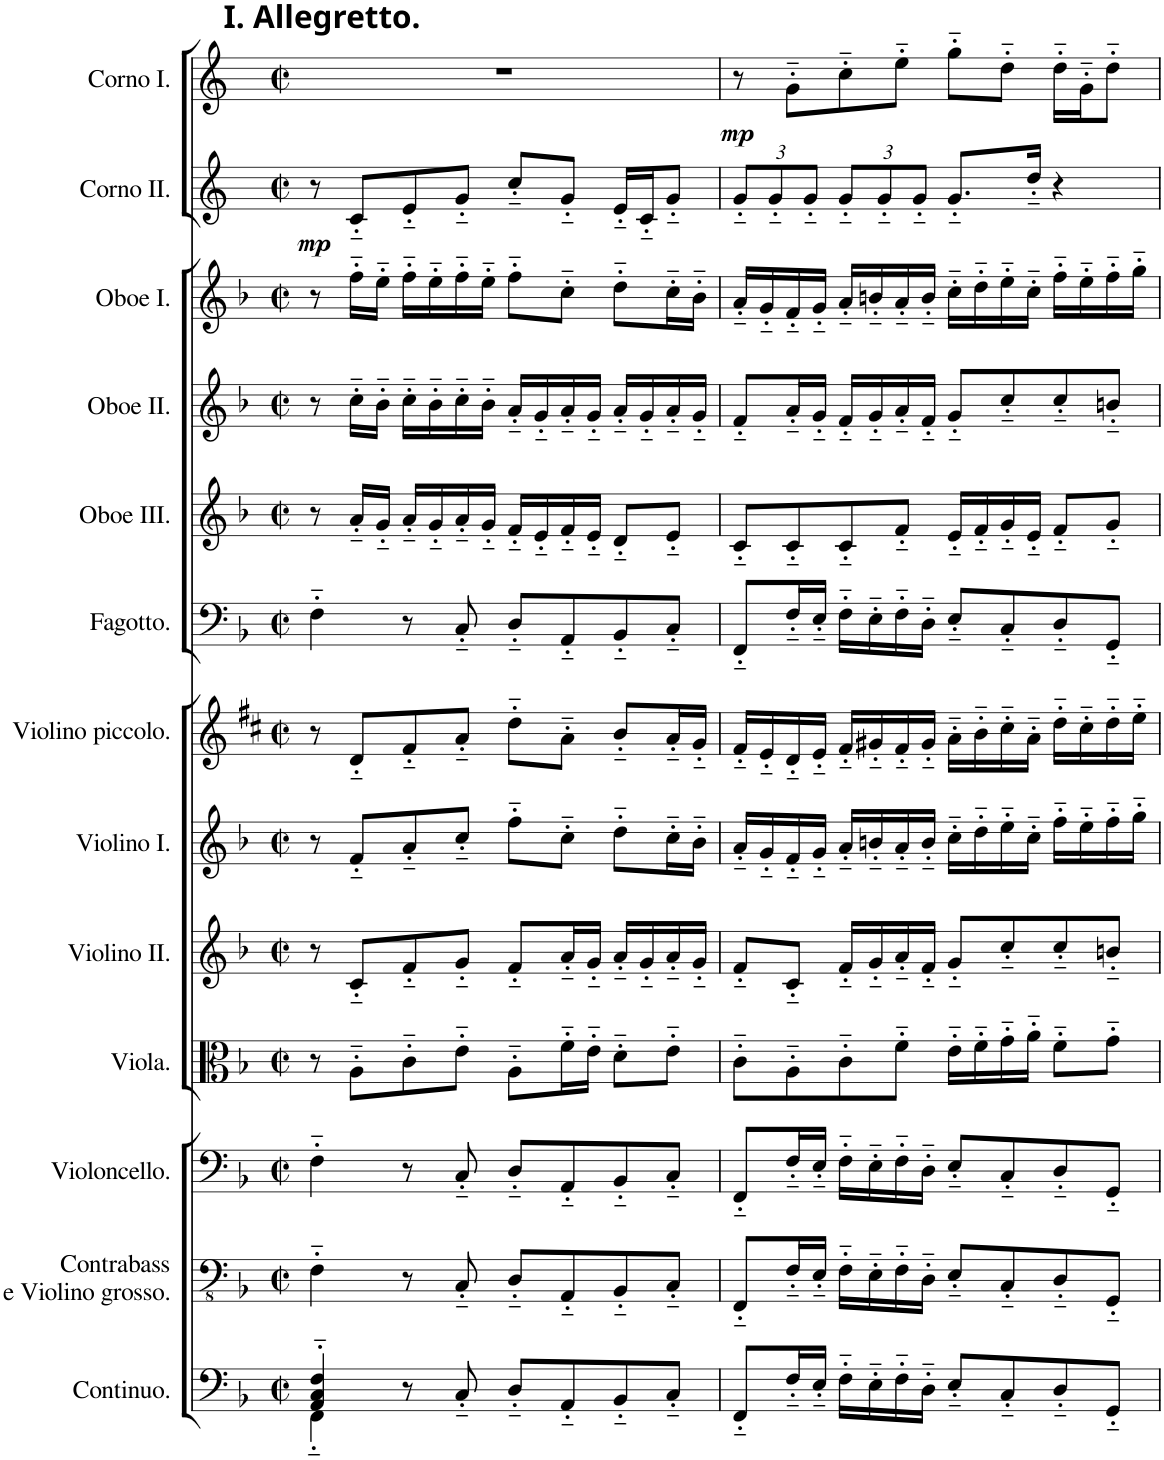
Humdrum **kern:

**kern	**kern	**kern	**kern	**kern	**kern	**kern	**kern	**kern	**kern	**kern	**kern	**dynam	**kern	**dynam
*part13	*part12	*part11	*part10	*part9	*part8	*part7	*part6	*part5	*part4	*part3	*part2	*part2	*part1	*part1
*staff13	*staff12	*staff11	*staff10	*staff9	*staff8	*staff7	*staff6	*staff5	*staff4	*staff3	*staff2	*staff2	*staff1	*staff1
*I"Continuo.	*I"Contrabass e Violino grosso.	*I"Violoncello.	*I"Viola.	*I"Violino II.	*I"Violino I.	*I"Violino piccolo.	*I"Fagotto.	*I"Oboe III.	*I"Oboe II.	*I"Oboe I.	*I"Corno II.	*	*I"Corno I.	*
*I'Cnt.	*I'Cnb e Vln gr.	*I'Vlc.	*I'Vla.	*I'Vln II.	*I'Vln I.	*I'Vln picc.	*I'Fgt.	*I'Obe III.	*I'Obe II.	*I'Obe I.	*I'Crn II.	*	*I'Crn I.	*
*clefF4	*clefFv4	*clefF4	*clefC3	*clefG2	*clefG2	*clefG2	*clefF4	*clefG2	*clefG2	*clefG2	*clefG2	*	*clefG2	*
*	*Trd7c12	*	*	*	*	*Trd-1c-3	*	*	*	*	*Trd4c7	*	*Trd4c7	*
*k[b-]	*k[b-]	*k[b-]	*k[b-]	*k[b-]	*k[b-]	*k[f#c#]	*k[b-]	*k[b-]	*k[b-]	*k[b-]	*k[]	*	*k[]	*
*M2/2	*M2/2	*M2/2	*M2/2	*M2/2	*M2/2	*M2/2	*M2/2	*M2/2	*M2/2	*M2/2	*M2/2	*	*M2/2	*
*met(c|)	*met(c|)	*met(c|)	*met(c|)	*met(c|)	*met(c|)	*met(c|)	*met(c|)	*met(c|)	*met(c|)	*met(c|)	*met(c|)	*	*met(c|)	*
=1	=1	=1	=1	=1	=1	=1	=1	=1	=1	=1	=1	=1	=1	=1
*^	*	*	*	*	*	*	*	*	*	*	*	*	*	*
!	!	!	!	!	!	!	!	!	!	!	!	!	!	!LO:TX:a:B:t=I. Allegretto.	!
!	!	!	!	!	!	!	!	!	!	!	!	!	!LO:DY:b	!	!
4AA/'~ 4C/'~ 4F/'~	4FF'~\	4FF'~\	4F'~\	8r	8r	8r	8r	4F'~\	8r	8r	8r	8r	mp	1r	.
.	.	.	.	8A'~\L	8c'~/L	8f'~/L	8d'~/L	.	16a'~/LL	16cc'~\LL	16ff'~\LL	8c'~/L	.	.	.
.	.	.	.	.	.	.	.	.	16g'~/JJ	16b-'~\JJ	16ee'~\JJ	.	.	.	.
8r	2.ryy	8r	8r	8c'~\	8f'~/	8a'~/	8f#'~/	8r	16a'~/LL	16cc'~\LL	16ff'~\LL	8e'~/	.	.	.
.	.	.	.	.	.	.	.	.	16g'~/	16b-'~\	16ee'~\	.	.	.	.
8C'~/	.	8CC'~/	8C'~/	8e'~\J	8g'~/J	8cc'~/J	8a'~/J	8C'~/	16a'~/	16cc'~\	16ff'~\	8g'~/J	.	.	.
.	.	.	.	.	.	.	.	.	16g'~/JJ	16b-'~\JJ	16ee'~\JJ	.	.	.	.
8D'~/L	.	8DD'~/L	8D'~/L	8A'~\L	8f'~/L	8ff'~\L	8dd'~\L	8D'~/L	16f'~/LL	16a'~/LL	8ff'~\L	8cc'~/L	.	.	.
.	.	.	.	.	.	.	.	.	16e'~/	16g'~/	.	.	.	.	.
8AA'~/	.	8AAA'~/	8AA'~/	16f'~\L	16a'~/L	8cc'~\J	8a'~\J	8AA'~/	16f'~/	16a'~/	8cc'~\J	8g'~/J	.	.	.
.	.	.	.	16e'~\JJ	16g'~/JJ	.	.	.	16e'~/JJ	16g'~/JJ	.	.	.	.	.
8BB-'~/	.	8BBB-'~/	8BB-'~/	8d'~\L	16a'~/LL	8dd'~\L	8b'~/L	8BB-'~/	8d'~/L	16a'~/LL	8dd'~\L	16e'~/LL	.	.	.
.	.	.	.	.	16g'~/	.	.	.	.	16g'~/	.	16c'~/J	.	.	.
8C'~/J	.	8CC'~/J	8C'~/J	8e'~\J	16a'~/	16cc'~\L	16a'~/L	8C'~/J	8e'~/J	16a'~/	16cc'~\L	8g'~/J	.	.	.
.	.	.	.	.	16g'~/JJ	16b-'~\JJ	16g'~/JJ	.	.	16g'~/JJ	16b-'~\JJ	.	.	.	.
*v	*v	*	*	*	*	*	*	*	*	*	*	*	*	*	*
=2	=2	=2	=2	=2	=2	=2	=2	=2	=2	=2	=2	=2	=2	=2
*	*	*	*	*	*	*	*	*	*	*	*Xbrackettup	*	*	*
!	!	!	!	!	!	!	!	!	!	!	!	!	!	!LO:DY:b
8FF'~/L	8FFF'~/L	8FF'~/L	8c'~\L	8f'~/L	16a'~/LL	16f#'~/LL	8FF'~/L	8c'~/L	8f'~/L	16a'~/LL	12g'~/L	.	8r	mp
.	.	.	.	.	16g'~/	16e'~/	.	.	.	16g'~/	.	.	.	.
.	.	.	.	.	.	.	.	.	.	.	12g'~/	.	.	.
16F'~/L	16FF'~/L	16F'~/L	8A'~\	8c'~/J	16f'~/	16d'~/	16F'~/L	8c'~/	16a'~/L	16f'~/	.	.	8g'~\L	.
.	.	.	.	.	.	.	.	.	.	.	12g'~/J	.	.	.
16E'~/JJ	16EE'~/JJ	16E'~/JJ	.	.	16g'~/JJ	16e'~/JJ	16E'~/JJ	.	16g'~/JJ	16g'~/JJ	.	.	.	.
16F'~\LL	16FF'~\LL	16F'~\LL	8c'~\	16f'~/LL	16a'~/LL	16f#'~/LL	16F'~\LL	8c'~/	16f'~/LL	16a'~/LL	12g'~/L	.	8cc'~\	.
16E'~\	16EE'~\	16E'~\	.	16g'~/	16bn'~/	16g#X'~/	16E'~\	.	16g'~/	16bn'~/	.	.	.	.
.	.	.	.	.	.	.	.	.	.	.	12g'~/	.	.	.
16F'~\	16FF'~\	16F'~\	8f'~\J	16a'~/	16a'~/	16f#'~/	16F'~\	8f'~/J	16a'~/	16a'~/	.	.	8ee'~\J	.
.	.	.	.	.	.	.	.	.	.	.	12g'~/J	.	.	.
16D'~\JJ	16DD'~\JJ	16D'~\JJ	.	16f'~/JJ	16b'~/JJ	16g#'~/JJ	16D'~\JJ	.	16f'~/JJ	16b'~/JJ	.	.	.	.
8E'~/L	8EE'~/L	8E'~/L	16e'~\LL	8g'~/L	16cc'~\LL	16a'~\LL	8E'~/L	16e'~/LL	8g'~/L	16cc'~\LL	8.g'~/L	.	8gg'~\L	.
.	.	.	16f'~\	.	16dd'~\	16b'~\	.	16f'~/	.	16dd'~\	.	.	.	.
8C'~/	8CC'~/	8C'~/	16g'~\	8cc'~/	16ee'~\	16cc#'~\	8C'~/	16g'~/	8cc'~/	16ee'~\	.	.	8dd'~\J	.
.	.	.	16a'~\JJ	.	16cc'~\JJ	16a'~\JJ	.	16e'~/JJ	.	16cc'~\JJ	16dd'~/Jk	.	.	.
8D'~/	8DD'~/	8D'~/	8f'~\L	8cc'~/	16ff'~\LL	16dd'~\LL	8D'~/	8f'~/L	8cc'~/	16ff'~\LL	4r	.	16dd'~\LL	.
.	.	.	.	.	16ee'~\	16cc#'~\	.	.	.	16ee'~\	.	.	16g'~\J	.
8GG'~/J	8GGG'~/J	8GG'~/J	8g'~\J	8bn'~/J	16ff'~\	16dd'~\	8GG'~/J	8g'~/J	8bn'~/J	16ff'~\	.	.	8dd'~\J	.
.	.	.	.	.	16gg'~\JJ	16ee'~\JJ	.	.	.	16gg'~\JJ	.	.	.	.
=	=	=	=	=	=	=	=	=	=	=	=	=	=	=
*-	*-	*-	*-	*-	*-	*-	*-	*-	*-	*-	*-	*-	*-	*-
